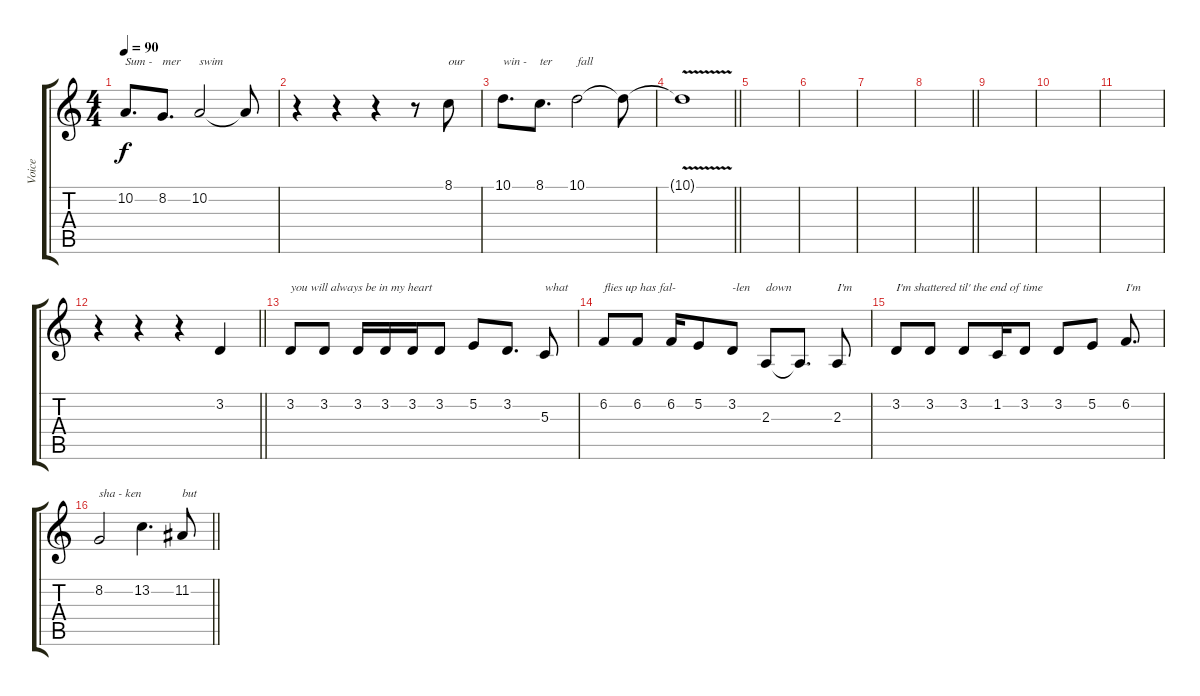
\track ("Voice" "Voice") {instrument flute}
\staff {score tabs}
\tuning (E4 B3 G3 D3 A2 E2) {hide}
\ts (4 4)
\tempo 90
\clef g2
\ks c
10.2.8{d txt "Sum - " dy f} 8.2.8{d txt "mer"} 10.2.2{txt "swim"} 10.2{t}.8 |
r.4 r.4 r.4 r.8 8.1.8{txt "our"} |
10.1.8{d txt "win -"} 8.1.8{d txt "ter"} 10.1.2{txt "fall"} 10.1{t}.8 |
\barLineRight lightlight
10.1{v t}.1 |
|
|
|
\barLineRight lightlight
|
|
|
|
\barLineRight lightlight
r.4 r.4 r.4 3.2.4 |
3.2.8{txt "you will always be in my heart"} 3.2.8 3.2.16 3.2.16 3.2.16 3.2.8 5.2.8 3.2.8{d} 5.3.8{txt "what"} |
6.2.8{txt "flies up has fal-"} 6.2.8 6.2.16 5.2.8 3.2.8{txt "-len"} 2.3.8{txt "down"} 2.3{t}.8{d} 2.3.8{txt "I'm"} |
3.2.8{txt "I'm shattered til' the end of time"} 3.2.8 3.2.8 1.2.16 3.2.8 3.2.8 5.2.8 6.2.8{d txt "I'm"} |
\barLineRight lightlight
8.2.2{txt "sha - ken"} 13.2.4{d} 11.2.8{txt "but"}
